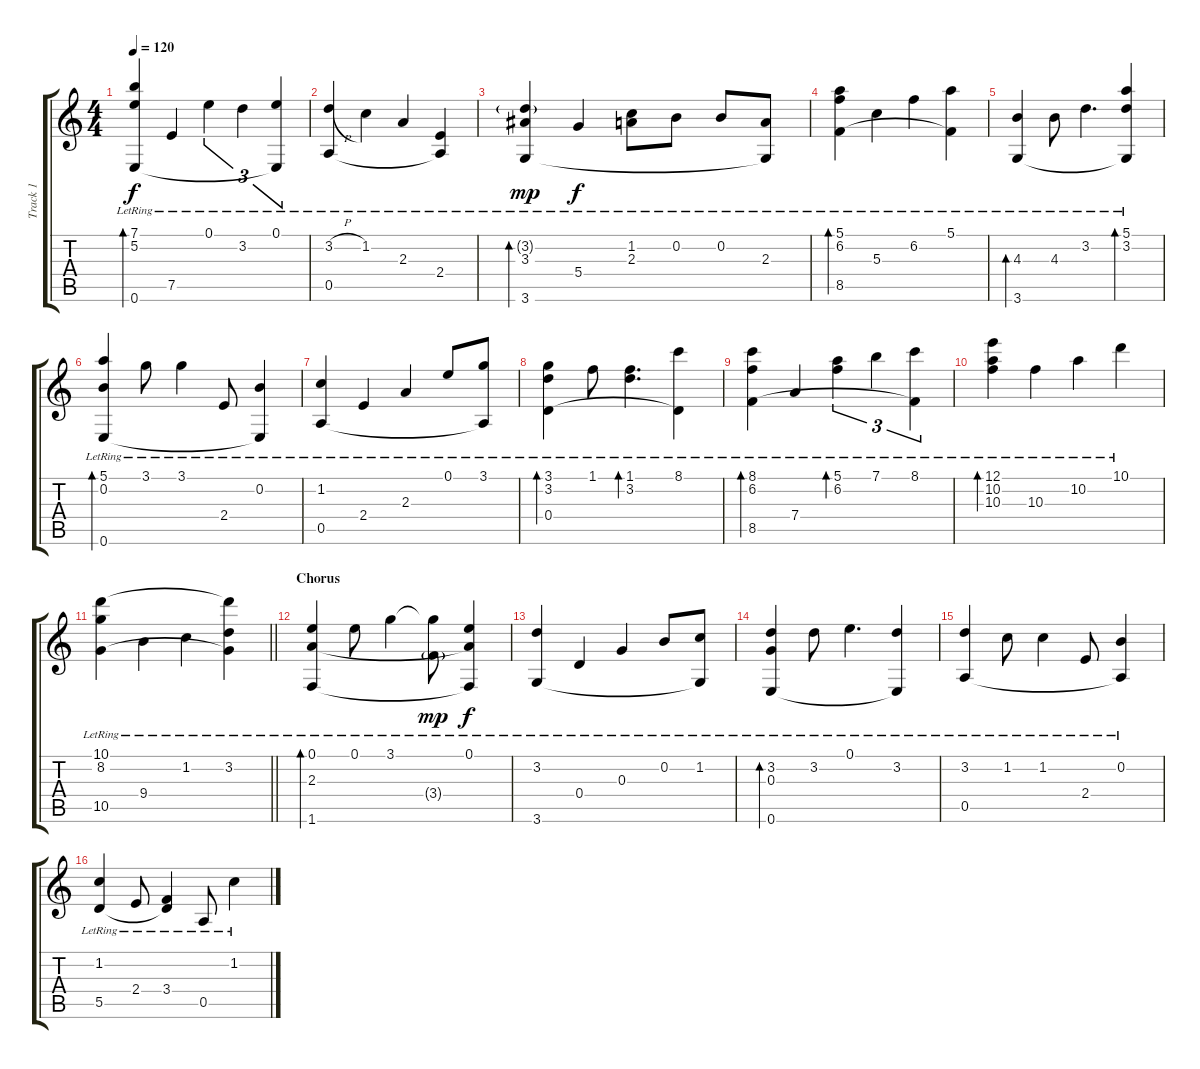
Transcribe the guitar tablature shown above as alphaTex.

\track ("Track 1" "Track 1") {instrument acousticguitarnylon}
\staff {score tabs}
\tuning (E4 B3 G3 D3 A2 E2) {hide}
\ts (4 4)
\tempo 120
\clef g2
\ks c
(7.1{lr} 5.2{lr} 0.6{lr}).4{bd 60 dy f} 7.5{lr}.4 0.1{lr}.4{tu (3 2)} 3.2{lr}.4{tu (3 2)} (0.1{lr} 0.6{t}).4{tu (3 2)} |
(3.2{h lr} 0.5{lr}).4 1.2{lr}.4 2.3{lr}.4 (2.4{lr} 0.5{t}).4 |
(3.2{g lr} 3.3{lr} 3.6{lr}).4{bd 120 dy mp} 5.4{lr}.4{dy f} (1.2{lr} 2.3{lr}).8 0.2{lr}.8 0.2{lr}.8 (2.3{lr} 3.6{t}).8 |
(5.1{lr} 6.2{lr} 8.5{lr}).4{bd 60} 5.3{lr}.4 6.2{lr}.4 (5.1{lr} 8.5{t}).4 |
(4.3{lr} 3.6{lr}).4{bd 60} 4.3{lr}.8 3.2{lr}.4{d} (5.1{lr} 3.2{lr} 3.6{t}).4{bd 60} |
(5.1{lr} 0.2{lr} 0.6{lr}).4{bd 60} 3.1{lr}.8 3.1{lr}.4 2.4{lr}.8 (0.2{lr} 0.6{t}).4 |
(1.2{lr} 0.5{lr}).4 2.4{lr}.4 2.3{lr}.4 0.1{lr}.8 (3.1{lr} 0.5{t}).8 |
(3.1{lr} 3.2{lr} 0.4{lr}).4{bd 60} 1.1{lr}.8 (1.1{lr} 3.2{lr}).4{d bd 60} (8.1{lr} 0.4{t}).4 |
(8.1{lr} 6.2{lr} 8.5{lr}).4{bd 60} 7.4{lr}.4 (5.1{lr} 6.2{lr}).4{tu (3 2) bd 60} 7.1{lr}.4{tu (3 2)} (8.1{lr} 8.5{t}).4{tu (3 2)} |
(12.1{lr} 10.2{lr} 10.3{lr}).4{bd 120} 10.3{lr}.4 10.2{lr}.4 10.1{lr}.4 |
\barLineRight lightlight
(10.1{lr} 8.2{lr} 10.5{lr}).4 9.4{lr}.4 1.2{lr}.4 (10.1{t} 3.2{lr} 10.5{t}).4 |
\section ("" "Chorus")
(0.1{lr} 2.3{lr} 1.6{lr}).4{bd 120} 0.1{lr}.8 3.1{lr}.4 (3.1{t} 3.4{g lr}).8{dy mp} (0.1{lr} 2.3{t} 1.6{t}).4{dy f} |
(3.2{lr} 3.6{lr}).4 0.4{lr}.4 0.3{lr}.4 0.2{lr}.8 (1.2{lr} 3.6{t}).8 |
(3.2{lr} 0.3{lr} 0.6{lr}).4{bd 120} 3.2{lr}.8 0.1{lr}.4{d} (3.2{lr} 0.6{t}).4 |
(3.2{lr} 0.5{lr}).4 1.2{lr}.8 1.2{lr}.4 2.4{lr}.8 (0.2{lr} 0.5{t}).4 |
(1.2{lr} 5.5{lr}).4 2.4{lr}.8 (3.4{lr} 5.5{t}).4 0.5{lr}.8 1.2{lr}.4
